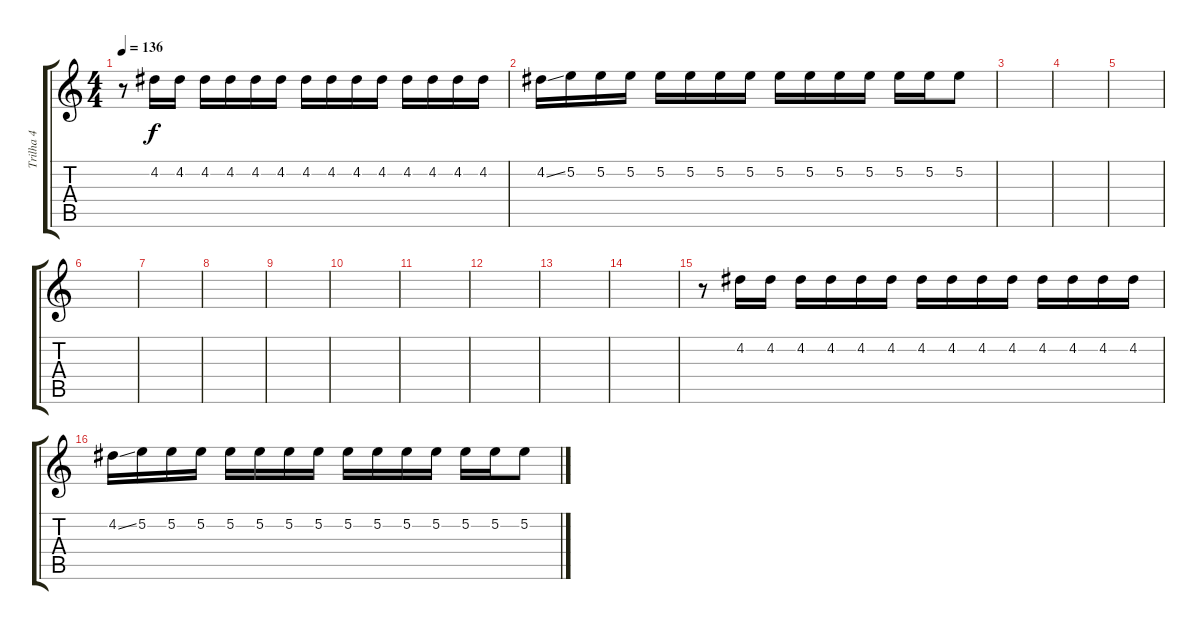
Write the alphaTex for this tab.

\track ("Trilha 4" "Trilha 4") {instrument distortionguitar}
\staff {score tabs}
\tuning (E4 B3 G3 D3 A2 E2) {hide}
\ts (4 4)
\tempo 136
\clef g2
\ks c
r.8{dy f} 4.2.16 4.2.16 4.2.16 4.2.16 4.2.16 4.2.16 4.2.16 4.2.16 4.2.16 4.2.16 4.2.16 4.2.16 4.2.16 4.2.16 |
4.2{ss}.16 5.2.16 5.2.16 5.2.16 5.2.16 5.2.16 5.2.16 5.2.16 5.2.16 5.2.16 5.2.16 5.2.16 5.2.16 5.2.16 5.2.8 |
|
|
|
|
|
|
|
|
|
|
|
|
r.8 4.2.16 4.2.16 4.2.16 4.2.16 4.2.16 4.2.16 4.2.16 4.2.16 4.2.16 4.2.16 4.2.16 4.2.16 4.2.16 4.2.16 |
4.2{ss}.16 5.2.16 5.2.16 5.2.16 5.2.16 5.2.16 5.2.16 5.2.16 5.2.16 5.2.16 5.2.16 5.2.16 5.2.16 5.2.16 5.2.8
